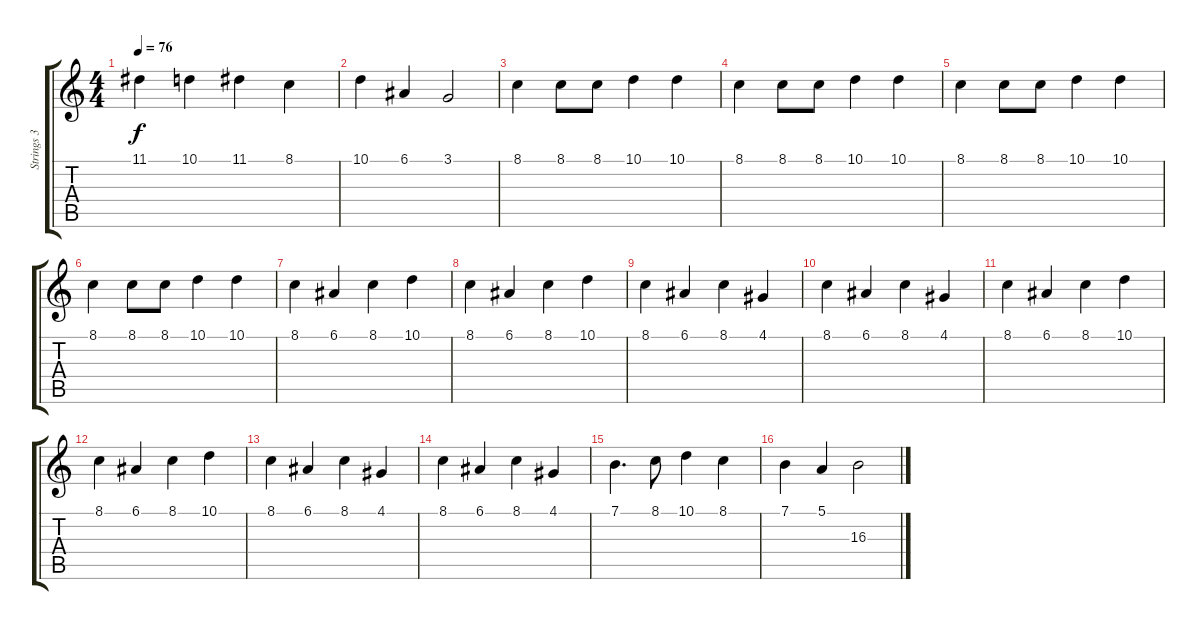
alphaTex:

\track ("Strings 3 Harmony" "Strings 3 ") {instrument synthstrings2}
\staff {score tabs}
\tuning (E4 B3 G3 D3 A2 E2) {hide}
\ts (4 4)
\tempo 76
\clef g2
\ks c
11.1.4{dy f} 10.1.4 11.1.4 8.1.4 |
10.1.4 6.1.4 3.1.2 |
8.1.4 8.1.8 8.1.8 10.1.4 10.1.4 |
8.1.4 8.1.8 8.1.8 10.1.4 10.1.4 |
8.1.4 8.1.8 8.1.8 10.1.4 10.1.4 |
8.1.4 8.1.8 8.1.8 10.1.4 10.1.4 |
8.1.4 6.1.4 8.1.4 10.1.4 |
8.1.4 6.1.4 8.1.4 10.1.4 |
8.1.4 6.1.4 8.1.4 4.1.4 |
8.1.4 6.1.4 8.1.4 4.1.4 |
8.1.4 6.1.4 8.1.4 10.1.4 |
8.1.4 6.1.4 8.1.4 10.1.4 |
8.1.4 6.1.4 8.1.4 4.1.4 |
8.1.4 6.1.4 8.1.4 4.1.4 |
7.1.4{d} 8.1.8 10.1.4 8.1.4 |
7.1.4 5.1.4 16.3.2
